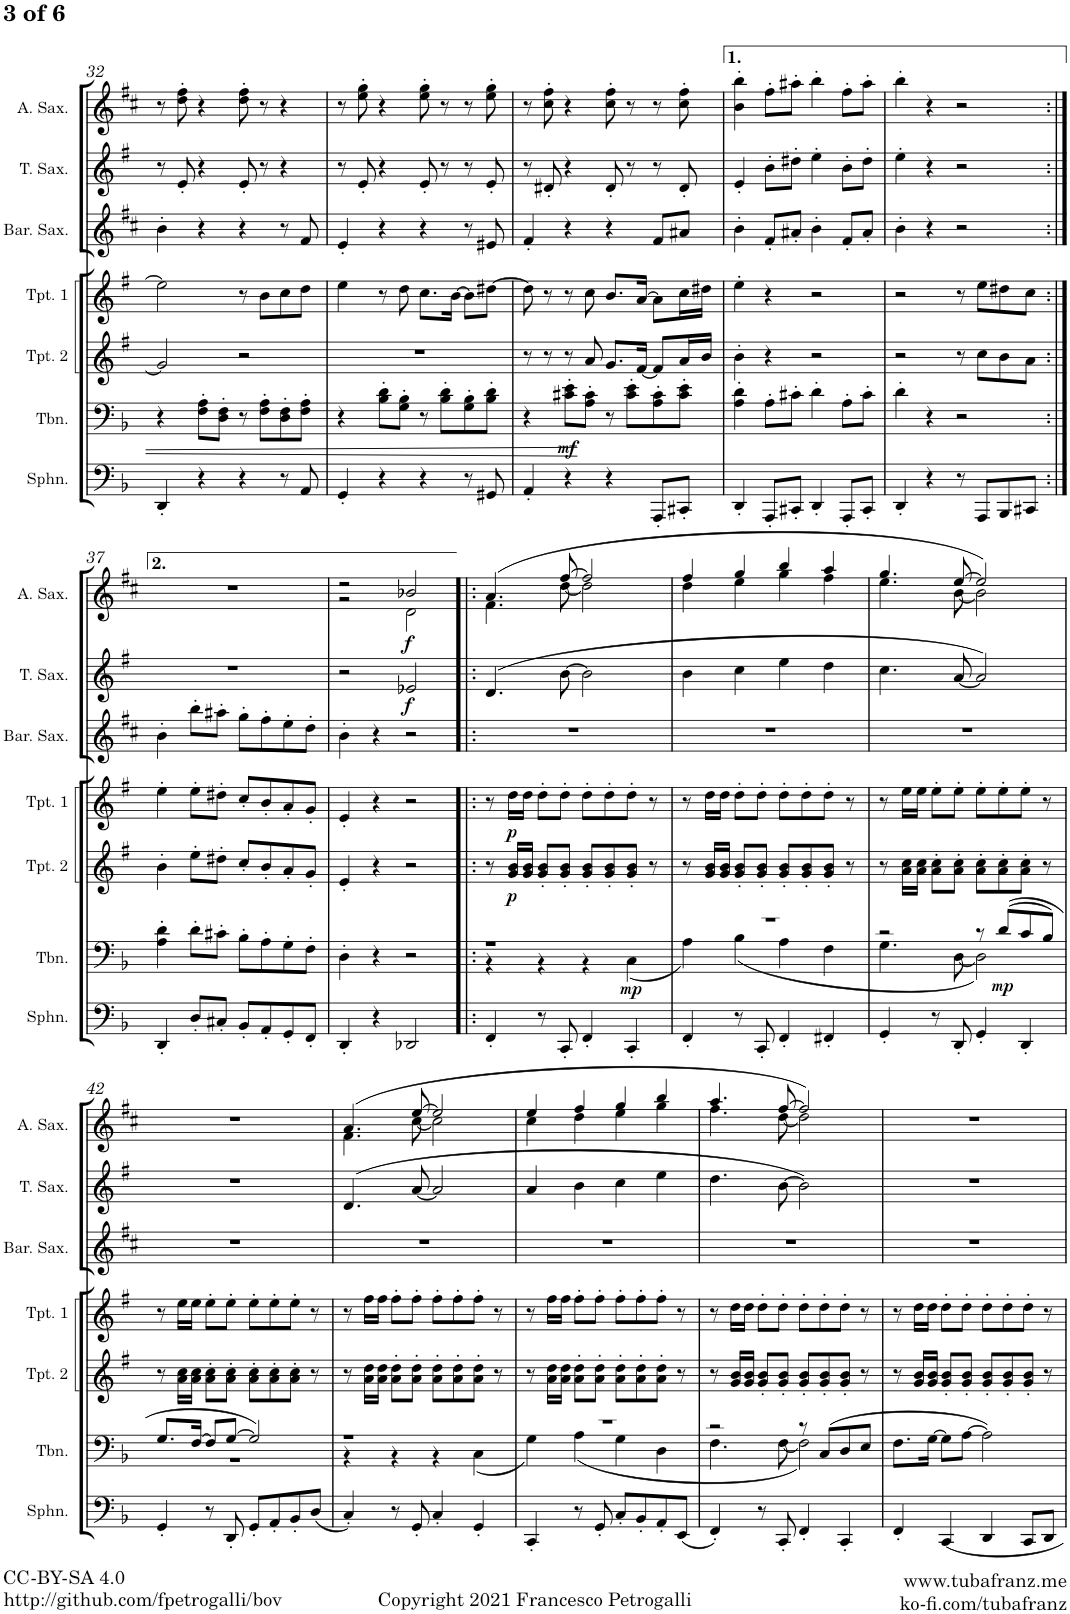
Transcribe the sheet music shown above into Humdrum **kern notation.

**kern	**kern	**dynam	**kern	**dynam	**kern	**dynam	**kern	**kern	**dynam	**kern	**dynam
*part7	*part6	*part6	*part5	*part5	*part4	*part4	*part3	*part2	*part2	*part1	*part1
*staff7	*staff6	*staff6	*staff5	*staff5	*staff4	*staff4	*staff3	*staff2	*staff2	*staff1	*staff1
*I"Sousaphone	*I"Trombone	*	*I"Trumpet 2	*	*I"Trumpet 1	*	*I"Baritone Sax	*I"Tenor Sax	*	*I"Alto Sax	*
*I'Sphn.	*I'Tbn.	*	*I'Tpt. 2	*	*I'Tpt. 1	*	*I'Bar. Sax.	*I'T. Sax.	*	*I'A. Sax.	*
!!LO:PB:g=z
*clefF4	*clefF4	*	*clefG2	*	*clefG2	*	*clefG2	*clefG2	*	*clefG2	*
*	*	*	*Trd1c2	*	*Trd1c2	*	*Trd12c21	*Trd8c14	*	*Trd5c9	*
*k[b-]	*k[b-]	*	*k[f#]	*	*k[f#]	*	*k[f#c#]	*k[f#]	*	*k[f#c#]	*
*M4/4	*M4/4	*	*M4/4	*	*M4/4	*	*M4/4	*M4/4	*	*M4/4	*
*met(c)	*met(c)	*	*met(c)	*	*met(c)	*	*met(c)	*met(c)	*	*met(c)	*
=32	=32	=32	=32	=32	=32	=32	=32	=32	=32	=32	=32
4DD'/	4r	.	2g/]	.	2ee\]	.	4b'\	8r	.	8r	.
.	.	.	.	.	.	.	.	8e'/	.	8dd\' 8ff#\'	.
4r	8F\' 8A\'L	.	.	.	.	.	4r	4r	.	4r	.
.	8D\' 8F\'J	.	.	.	.	.	.	.	.	.	.
4r	8r	.	2r	.	8r	.	4r	8e'/	.	8dd\' 8ff#\'	.
.	8F\' 8A\'L	.	.	.	8b\L	.	.	8r	.	8r	.
8r	8D\' 8F\'	.	.	.	8cc\	.	8r	4r	.	4r	.
8AA/	8F\' 8A\'J	.	.	.	8dd\J	.	8f#/	.	.	.	.
=33	=33	=33	=33	=33	=33	=33	=33	=33	=33	=33	=33
4GG'/	4r	.	1r	.	4ee\	.	4e'/	8r	.	8r	.
.	.	.	.	.	.	.	.	8e'/	.	8ee\' 8gg\'	.
4r	8B-\' 8d\'L	.	.	.	8r	.	4r	4r	.	4r	.
.	8G\' 8B-\'J	.	.	.	8dd\	.	.	.	.	.	.
4r	8r	.	.	.	8.cc\L	.	4r	8e'/	.	8ee\' 8gg\'	.
.	8B-\' 8d\'L	.	.	.	.	.	.	8r	.	8r	.
.	.	.	.	.	[16b\Jk	.	.	.	.	.	.
8r	8G\' 8B-\'	.	.	.	8b\L]	.	8r	8r	.	8r	.
8GG#X/	8B-\' 8d\'J	.	.	.	[8dd#X\J	.	8e#X/	8e'/	.	8ee\' 8gg\'	.
=34	=34	=34	=34	=34	=34	=34	=34	=34	=34	=34	=34
4AA'/	4r	.	8r	.	8dd#\]	.	4f#'/	8r	.	8r	.
.	.	.	8r	.	8r	.	.	8d#X'/	.	8cc#\' 8ff#\'	.
!	!	!LO:DY:b	!	!	!	!	!	!	!	!	!
4r	8c#X\' 8e\'L	mf	8r	.	8r	.	4r	4r	.	4r	.
.	8A\' 8c#\'J	.	8a/	.	8cc\	.	.	.	.	.	.
4r	8r	.	8.g/L	.	8.b/L	.	4r	8d#'/	.	8cc#\' 8ff#\'	.
.	8c#\' 8e\'L	.	.	.	.	.	.	8r	.	8r	.
.	.	.	[16f#/Jk	.	[16a/Jk	.	.	.	.	.	.
8AAA'/L	8A\' 8c#\'	.	8f#/L]	.	8a\L]	.	8f#/L	8r	.	8r	.
8CC#X'/J	8c#\' 8e\'J	.	16a/L	.	16cc\L	.	8a#X/J	8d#'/	.	8cc#\' 8ff#\'	.
.	.	.	16b/JJ	.	16dd#X\JJ	.	.	.	.	.	.
=35	=35	=35	=35	=35	=35	=35	=35	=35	=35	=35	=35
4DD'/	4A\' 4d\'	.	4b'\	.	4ee'\	.	4b'\	4e'/	.	4b\' 4bb\'	.
8AAA'/L	8A'\L	.	4r	.	4r	.	8f#'/L	8b'\L	.	8ff#'\L	.
8CC#X'/J	8c#X'\J	.	.	.	.	.	8a#X'/J	8dd#X'\J	.	8aa#X'\J	.
4DD'/	4d'\	.	2r	.	2r	.	4b'\	4ee'\	.	4bb'\	.
8AAA'/L	8A'\L	.	.	.	.	.	8f#'/L	8b'\L	.	8ff#'\L	.
8CC#'/J	8c#'\J	.	.	.	.	.	8a#'/J	8dd#'\J	.	8aa#'\J	.
=36	=36	=36	=36	=36	=36	=36	=36	=36	=36	=36	=36
4DD'/	4d'\	.	2r	.	2r	.	4b'\	4ee'\	.	4bb'\	.
4r	4r	.	.	.	.	.	4r	4r	.	4r	.
8r	2r	.	8r	.	8r	.	2r	2r	.	2r	.
8AAA/L	.	.	8cc\L	.	8ee\L	.	.	.	.	.	.
8BBB-/	.	.	8b\	.	8dd#X\	.	.	.	.	.	.
8CC#X/J	.	.	8a\J	.	8cc\J	.	.	.	.	.	.
!!LO:LB:g=z
=37:|!	=37:|!	=37:|!	=37:|!	=37:|!	=37:|!	=37:|!	=37:|!	=37:|!	=37:|!	=37:|!	=37:|!
4DD'/	4A\' 4d\'	.	4b'\	.	4ee'\	.	4b'\	1r	.	1r	.
8D'/L	8d'\L	.	8ee'\L	.	8ee'\L	.	8bb'\L	.	.	.	.
8C#X'/J	8c#X'\J	.	8dd#X'\J	.	8dd#X'\J	.	8aa#X'\J	.	.	.	.
8BB-'/L	8B-'\L	.	8cc'/L	.	8cc'/L	.	8gg'\L	.	.	.	.
8AA'/	8A'\	.	8b'/	.	8b'/	.	8ff#'\	.	.	.	.
8GG'/	8G'\	.	8a'/	.	8a'/	.	8ee'\	.	.	.	.
8FF'/J	8F'\J	.	8g'/J	.	8g'/J	.	8dd'\J	.	.	.	.
=38	=38	=38	=38	=38	=38	=38	=38	=38	=38	=38	=38
*	*	*	*	*	*	*	*	*	*	*^	*
4DD'/	4D'\	.	4e'/	.	4e'/	.	4b'\	2r	.	2r	2r	.
4r	4r	.	4r	.	4r	.	4r	.	.	.	.	.
!	!	!	!	!	!	!	!	!	!LO:DY:b	!	!	!LO:DY:b
2DD-X/	2r	.	2r	.	2r	.	2r	2e-X/	f	2b-X/	2d\	f
=39!|:	=39!|:	=39!|:	=39!|:	=39!|:	=39!|:	=39!|:	=39!|:	=39!|:	=39!|:	=39!|:	=39!|:	=39!|:
*	*^	*	*	*	*	*	*	*	*	*	*	*
4FF'/	1r	4r	.	8r	.	8r	.	1r	(4.d/	.	(4.a/	4.f#\	.
!	!	!	!	!	!LO:DY:b	!	!LO:DY:b	!	!	!	!	!	!
.	.	.	.	16g/ 16b/LL	p	16dd\LL	p	.	.	.	.	.	.
.	.	.	.	16g/ 16b/JJ	.	16dd\JJ	.	.	.	.	.	.	.
8r	.	4r	.	8g/' 8b/'L	.	8dd'\L	.	.	.	.	.	.	.
8CC'/	.	.	.	8g/' 8b/'J	.	8dd'\J	.	.	[8b\	.	[8ff#/	[8dd\	.
4FF'/	.	4r	.	8g/' 8b/'L	.	8dd'\L	.	.	2b\]	.	2ff#/]	2dd\]	.
.	.	.	.	8g/' 8b/'	.	8dd'\	.	.	.	.	.	.	.
!	!	!	!LO:DY:b	!	!	!	!	!	!	!	!	!	!
4CC'/	.	(4C\	mp	8g/' 8b/'J	.	8dd'\J	.	.	.	.	.	.	.
.	.	.	.	8r	.	8r	.	.	.	.	.	.	.
=40	=40	=40	=40	=40	=40	=40	=40	=40	=40	=40	=40	=40	=40
4FF'/	1r	4A\)	.	8r	.	8r	.	1r	4b\	.	4ff#/	4dd\	.
.	.	.	.	16g/ 16b/LL	.	16dd\LL	.	.	.	.	.	.	.
.	.	.	.	16g/ 16b/JJ	.	16dd\JJ	.	.	.	.	.	.	.
8r	.	(4B-\	.	8g/' 8b/'L	.	8dd'\L	.	.	4cc\	.	4gg/	4ee\	.
8CC'/	.	.	.	8g/' 8b/'J	.	8dd'\J	.	.	.	.	.	.	.
4FF'/	.	4A\	.	8g/' 8b/'L	.	8dd'\L	.	.	4ee\	.	4bb/	4gg\	.
.	.	.	.	8g/' 8b/'	.	8dd'\	.	.	.	.	.	.	.
4FF#X'/	.	4F\	.	8g/' 8b/'J	.	8dd'\J	.	.	4dd\	.	4aa/	4ff#\	.
.	.	.	.	8r	.	8r	.	.	.	.	.	.	.
=41	=41	=41	=41	=41	=41	=41	=41	=41	=41	=41	=41	=41	=41
4GG'/	2r	4.G\	.	8r	.	8r	.	1r	4.cc\	.	4.gg/	4.ee\	.
.	.	.	.	16a\ 16cc\LL	.	16ee\LL	.	.	.	.	.	.	.
.	.	.	.	16a\ 16cc\JJ	.	16ee\JJ	.	.	.	.	.	.	.
8r	.	.	.	8a\' 8cc\'L	.	8ee'\L	.	.	.	.	.	.	.
8DD'/	.	[8D\	.	8a\' 8cc\'J	.	8ee'\J	.	.	[8a/	.	[8ee/	[8b\	.
4GG'/	8r	2D\])	.	8a\' 8cc\'L	.	8ee'\L	.	.	2a/])	.	2ee/])	2b\]	.
!	!	!	!LO:DY:b	!	!	!	!	!	!	!	!	!	!
.	((8d/L	.	mp	8a\' 8cc\'	.	8ee'\	.	.	.	.	.	.	.
4DD'/	8c/	.	.	8a\' 8cc\'J	.	8ee'\J	.	.	.	.	.	.	.
.	8B-/J)	.	.	8r	.	8r	.	.	.	.	.	.	.
*	*	*	*	*	*	*	*	*	*	*	*v	*v	*
!!LO:LB:g=z
=42	=42	=42	=42	=42	=42	=42	=42	=42	=42	=42	=42	=42
4GG'/	8.G/L	1r	.	8r	.	8r	.	1r	1r	.	1r	.
.	.	.	.	16a\ 16cc\LL	.	16ee\LL	.	.	.	.	.	.
.	[16F/Jk	.	.	16a\ 16cc\JJ	.	16ee\JJ	.	.	.	.	.	.
8r	8F/L]	.	.	8a\' 8cc\'L	.	8ee'\L	.	.	.	.	.	.
8DD'/	[8G/J	.	.	8a\' 8cc\'J	.	8ee'\J	.	.	.	.	.	.
8GG'/L	2G/])	.	.	8a\' 8cc\'L	.	8ee'\L	.	.	.	.	.	.
8AA'/	.	.	.	8a\' 8cc\'	.	8ee'\	.	.	.	.	.	.
8BB-'/	.	.	.	8a\' 8cc\'J	.	8ee'\J	.	.	.	.	.	.
(8D/J	.	.	.	8r	.	8r	.	.	.	.	.	.
=43	=43	=43	=43	=43	=43	=43	=43	=43	=43	=43	=43	=43
*	*	*	*	*	*	*	*	*	*	*	*^	*
4C'/)	1r	4r	.	8r	.	8r	.	1r	(4.d/	.	(4.a/	4.f#\	.
.	.	.	.	16a\ 16dd\LL	.	16ff#\LL	.	.	.	.	.	.	.
.	.	.	.	16a\ 16dd\JJ	.	16ff#\JJ	.	.	.	.	.	.	.
8r	.	4r	.	8a\' 8dd\'L	.	8ff#'\L	.	.	.	.	.	.	.
8GG'/	.	.	.	8a\' 8dd\'J	.	8ff#'\J	.	.	[8a/	.	[8ee/	[8cc#\	.
4C'/	.	4r	.	8a\' 8dd\'L	.	8ff#'\L	.	.	2a/]	.	2ee/]	2cc#\]	.
.	.	.	.	8a\' 8dd\'	.	8ff#'\	.	.	.	.	.	.	.
4GG'/	.	(4C\	.	8a\' 8dd\'J	.	8ff#'\J	.	.	.	.	.	.	.
.	.	.	.	8r	.	8r	.	.	.	.	.	.	.
=44	=44	=44	=44	=44	=44	=44	=44	=44	=44	=44	=44	=44	=44
4CC'/	1r	4G\)	.	8r	.	8r	.	1r	4a/	.	4ee/	4cc#\	.
.	.	.	.	16a\ 16dd\LL	.	16ff#\LL	.	.	.	.	.	.	.
.	.	.	.	16a\ 16dd\JJ	.	16ff#\JJ	.	.	.	.	.	.	.
8r	.	(4A\	.	8a\' 8dd\'L	.	8ff#'\L	.	.	4b\	.	4ff#/	4dd\	.
8GG'/	.	.	.	8a\' 8dd\'J	.	8ff#'\J	.	.	.	.	.	.	.
8C'/L	.	4G\	.	8a\' 8dd\'L	.	8ff#'\L	.	.	4cc\	.	4gg/	4ee\	.
8BB-'/	.	.	.	8a\' 8dd\'	.	8ff#'\	.	.	.	.	.	.	.
8AA'/	.	4D\	.	8a\' 8dd\'J	.	8ff#'\J	.	.	4ee\	.	4bb/	4gg\	.
(8EE/J	.	.	.	8r	.	8r	.	.	.	.	.	.	.
=45	=45	=45	=45	=45	=45	=45	=45	=45	=45	=45	=45	=45	=45
4FF'/)	2r	4.F\	.	8r	.	8r	.	1r	4.dd\	.	4.aa/	4.ff#\	.
.	.	.	.	16g/ 16b/LL	.	16dd\LL	.	.	.	.	.	.	.
.	.	.	.	16g/ 16b/JJ	.	16dd\JJ	.	.	.	.	.	.	.
8r	.	.	.	8g/' 8b/'L	.	8dd'\L	.	.	.	.	.	.	.
8CC'/	.	[8F\	.	8g/' 8b/'J	.	8dd'\J	.	.	[8b\	.	[8ff#/	[8dd\	.
4FF'/	8r	2F\])	.	8g/' 8b/'L	.	8dd'\L	.	.	2b\])	.	2ff#/])	2dd\]	.
.	(8C/L	.	.	8g/' 8b/'	.	8dd'\	.	.	.	.	.	.	.
4CC'/	8D/	.	.	8g/' 8b/'J	.	8dd'\J	.	.	.	.	.	.	.
.	8E/J	.	.	8r	.	8r	.	.	.	.	.	.	.
*	*v	*v	*	*	*	*	*	*	*	*	*v	*v	*
=46	=46	=46	=46	=46	=46	=46	=46	=46	=46	=46	=46
4FF'/	8.F\L	.	8r	.	8r	.	1r	1r	.	1r	.
.	.	.	16g/ 16b/LL	.	16dd\LL	.	.	.	.	.	.
.	[16G\Jk	.	16g/ 16b/JJ	.	16dd\JJ	.	.	.	.	.	.
4CC/	8G\L]	.	8g/' 8b/'L	.	8dd'\L	.	.	.	.	.	.
.	[8A\J	.	8g/' 8b/'J	.	8dd'\J	.	.	.	.	.	.
4DD/	2A\])	.	8g/' 8b/'L	.	8dd'\L	.	.	.	.	.	.
.	.	.	8g/' 8b/'	.	8dd'\	.	.	.	.	.	.
8CC/L	.	.	8g/' 8b/'J	.	8dd'\J	.	.	.	.	.	.
8DD/J	.	.	8r	.	8r	.	.	.	.	.	.
=	=	=	=	=	=	=	=	=	=	=	=
*-	*-	*-	*-	*-	*-	*-	*-	*-	*-	*-	*-
